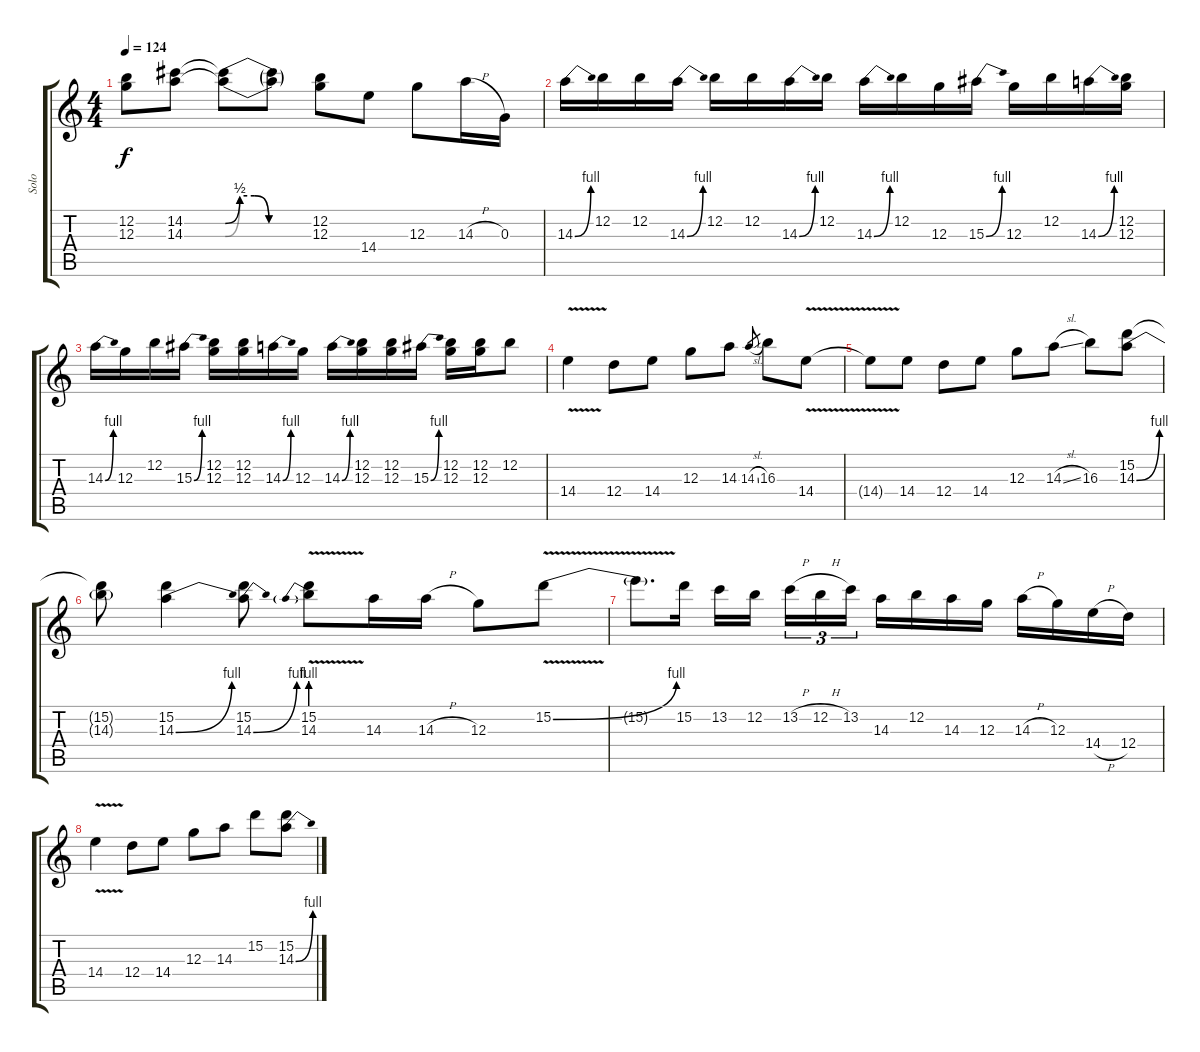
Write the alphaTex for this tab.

\track ("Solo" "Solo") {instrument distortionguitar}
\staff {score tabs}
\tuning (E4 B3 G3 D3 A2 E2) {hide}
\ts (4 4)
\tempo 124
\clef g2
\ks c
(12.2 12.3).8{dy f} (14.2 14.3).8 (14.2{be (custom 0 0 10 2 20 2 30 0 60 0) t} 14.3{be (custom 0 0 10 2 20 2 30 0 60 0) t}).8 (14.2{t} 14.3{t}).8 (12.2 12.3).8 14.4.8 12.3.8 14.3{h}.16 0.3.16 |
14.3{be (bend 0 0 60 4)}.16 12.2.16 12.2.16 14.3{be (bend 0 0 60 4)}.16 12.2.16 12.2.16 14.3{be (bend 0 0 60 4)}.16 12.2.16 14.3{be (bend 0 0 60 4)}.16 12.2.16 12.3.16 15.3{be (bend 0 0 60 4)}.16 12.3.16 12.2.16 14.3{be (bend 0 0 60 4)}.16 (12.2 12.3).16 |
14.3{be (bend 0 0 60 4)}.16 12.3.16 12.2.16 15.3{be (bend 0 0 60 4)}.16 (12.2 12.3).16 (12.2 12.3).16 14.3{be (bend 0 0 60 4)}.16 12.3.16 14.3{be (bend 0 0 60 4)}.16 (12.2 12.3).16 (12.2 12.3).16 15.3{be (bend 0 0 60 4)}.16 (12.2 12.3).16 (12.2 12.3).16 12.2.8 |
14.4{v}.4 12.4.8 14.4.8 12.3.8 14.3.8 14.3{sl}.8{gr} 16.3.8 14.4{v}.8 |
14.4{t}.8 14.4.8 12.4.8 14.4.8 12.3.8 14.3{sl}.8 16.3.8 (15.2 14.3{be (bend 0 0 60 4)}).8 |
(15.2{t} 14.3{t}).8 (15.2 14.3{be (bend 0 0 60 4)}).4 (15.2 14.3{be (bend 0 0 60 4)}).8 (15.2{v} 14.3{be (prebend 0 4 60 4) v}).8 14.3.16 14.3{h}.16 12.3.8 15.2{be (bend 0 0 60 4) v}.8 |
15.2{t}.8{d} 15.2.16 13.2.16 12.2.16{beam splitsecondary} 13.2{h}.16{tu (3 2)} 12.2{h}.16{tu (3 2)} 13.2.16{tu (3 2)} 14.3.16 12.2.16 14.3.16 12.3.16 14.3{h}.16 12.3.16 14.4{h}.16 12.4.16 |
14.4{v}.4 12.4.8 14.4.8 12.3.8 14.3.8 15.2.8 (15.2 14.3{be (bend 0 0 60 4)}).8
